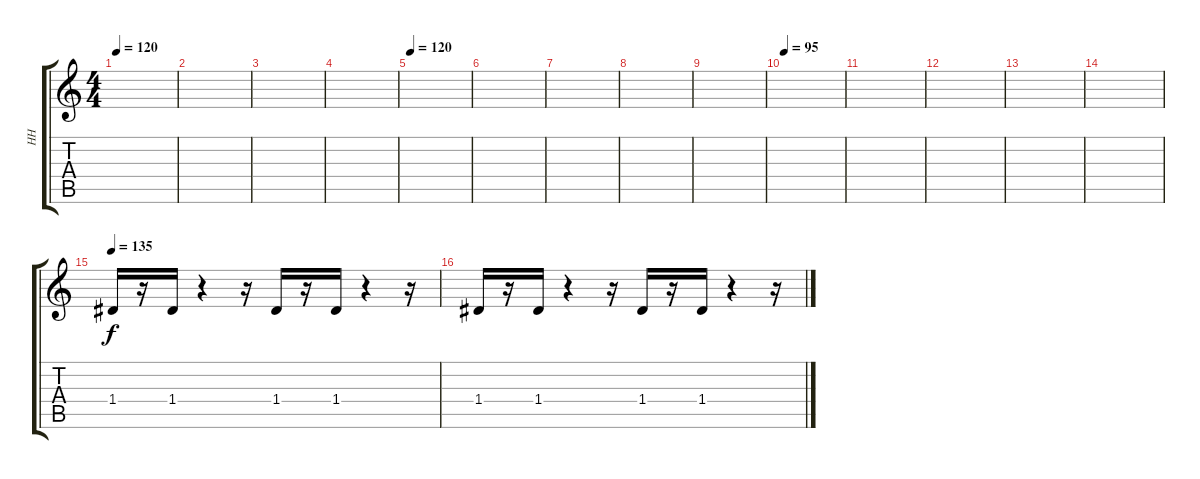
\track ("HH" "HH") {instrument acousticguitarsteel}
\staff {score tabs}
\tuning (E4 B3 G3 D3 A2 E2) {hide}
\ts (4 4)
\tempo 120
\clef g2
\ks c
|
|
|
|
\tempo 120
|
|
|
|
|
\tempo 95
|
|
|
|
|
\tempo 135
1.4.16{dy f} r.16 1.4.16 r.4 r.16 1.4.16 r.16 1.4.16 r.4 r.16 |
1.4.16 r.16 1.4.16 r.4 r.16 1.4.16 r.16 1.4.16 r.4 r.16
